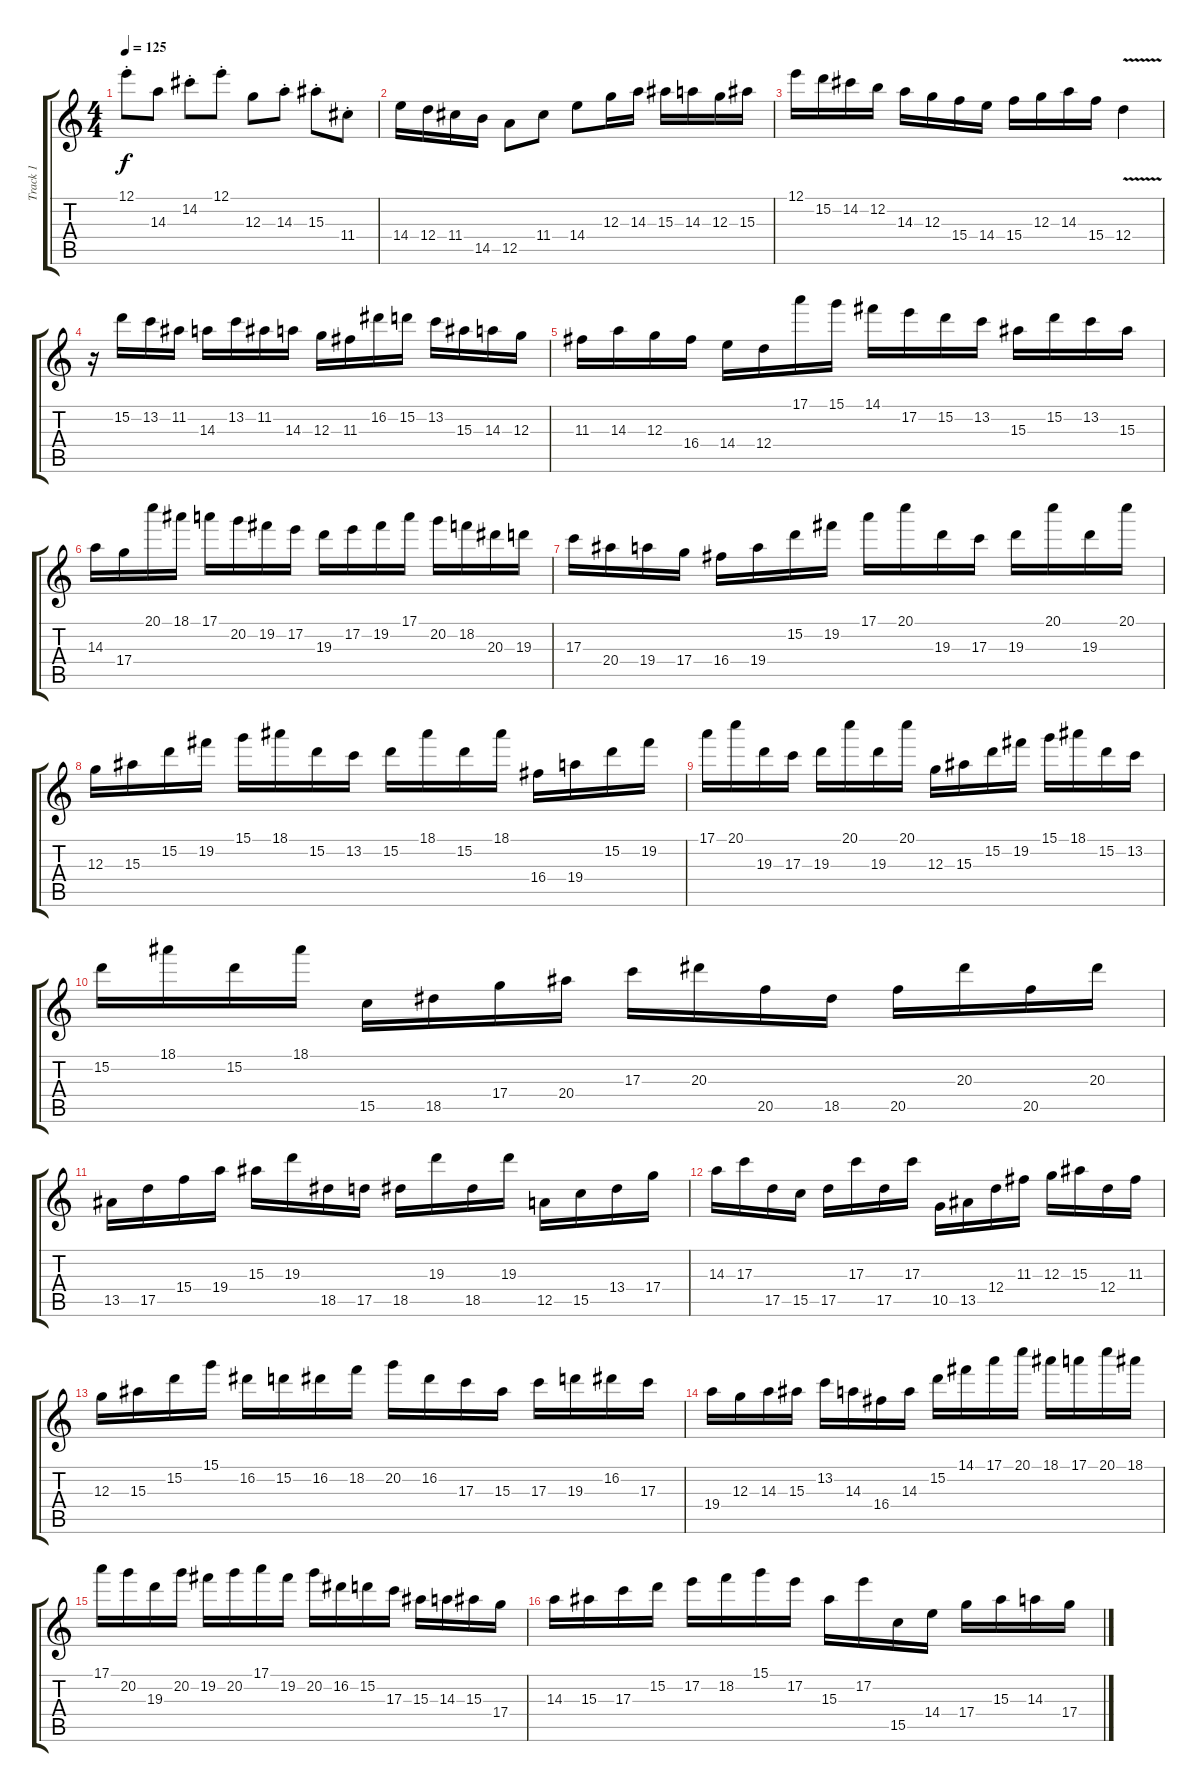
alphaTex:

\track ("Track 1" "Track 1") {instrument electricguitarjazz}
\staff {score tabs}
\tuning (E4 B3 G3 D3 A2 E2) {hide}
\ts (4 4)
\tempo 125
\clef g2
\ks c
12.1{st}.8{dy f} 14.3.8 14.2{st}.8 12.1{st}.8 12.3.8 14.3{st}.8 15.3{st}.8 11.4{st}.8 |
14.4.16 12.4.16 11.4.16 14.5.16 12.5.8 11.4.8 14.4.8 12.3.16 14.3.16 15.3.16 14.3.16 12.3.16 15.3.16 |
12.1.16 15.2.16 14.2.16 12.2.16 14.3.16 12.3.16 15.4.16 14.4.16 15.4.16 12.3.16 14.3.16 15.4.16 12.4{v}.4 |
r.16 15.2.16 13.2.16 11.2.16 14.3.16 13.2.16 11.2.16 14.3.16 12.3.16 11.3.16 16.2.16 15.2.16 13.2.16 15.3.16 14.3.16 12.3.16 |
11.3.16 14.3.16 12.3.16 16.4.16 14.4.16 12.4.16 17.1.16 15.1.16 14.1.16 17.2.16 15.2.16 13.2.16 15.3.16 15.2.16 13.2.16 15.3.16 |
14.3.16 17.4.16 20.1.16 18.1.16 17.1.16 20.2.16 19.2.16 17.2.16 19.3.16 17.2.16 19.2.16 17.1.16 20.2.16 18.2.16 20.3.16 19.3.16 |
17.3.16 20.4.16 19.4.16 17.4.16 16.4.16 19.4.16 15.2.16 19.2.16 17.1.16 20.1.16 19.3.16 17.3.16 19.3.16 20.1.16 19.3.16 20.1.16 |
12.3.16 15.3.16 15.2.16 19.2.16 15.1.16 18.1.16 15.2.16 13.2.16 15.2.16 18.1.16 15.2.16 18.1.16 16.4.16 19.4.16 15.2.16 19.2.16 |
17.1.16 20.1.16 19.3.16 17.3.16 19.3.16 20.1.16 19.3.16 20.1.16 12.3.16 15.3.16 15.2.16 19.2.16 15.1.16 18.1.16 15.2.16 13.2.16 |
15.2.16 18.1.16 15.2.16 18.1.16 15.5.16 18.5.16 17.4.16 20.4.16 17.3.16 20.3.16 20.5.16 18.5.16 20.5.16 20.3.16 20.5.16 20.3.16 |
13.5.16 17.5.16 15.4.16 19.4.16 15.3.16 19.3.16 18.5.16 17.5.16 18.5.16 19.3.16 18.5.16 19.3.16 12.5.16 15.5.16 13.4.16 17.4.16 |
14.3.16 17.3.16 17.5.16 15.5.16 17.5.16 17.3.16 17.5.16 17.3.16 10.5.16 13.5.16 12.4.16 11.3.16 12.3.16 15.3.16 12.4.16 11.3.16 |
12.3.16 15.3.16 15.2.16 15.1.16 16.2.16 15.2.16 16.2.16 18.2.16 20.2.16 16.2.16 17.3.16 15.3.16 17.3.16 19.3.16 16.2.16 17.3.16 |
19.4.16 12.3.16 14.3.16 15.3.16 13.2.16 14.3.16 16.4.16 14.3.16 15.2.16 14.1.16 17.1.16 20.1.16 18.1.16 17.1.16 20.1.16 18.1.16 |
17.1.16 20.2.16 19.3.16 20.2.16 19.2.16 20.2.16 17.1.16 19.2.16 20.2.16 16.2.16 15.2.16 17.3.16 15.3.16 14.3.16 15.3.16 17.4.16 |
14.3.16 15.3.16 17.3.16 15.2.16 17.2.16 18.2.16 15.1.16 17.2.16 15.3.16 17.2.16 15.5.16 14.4.16 17.4.16 15.3.16 14.3.16 17.4.16
